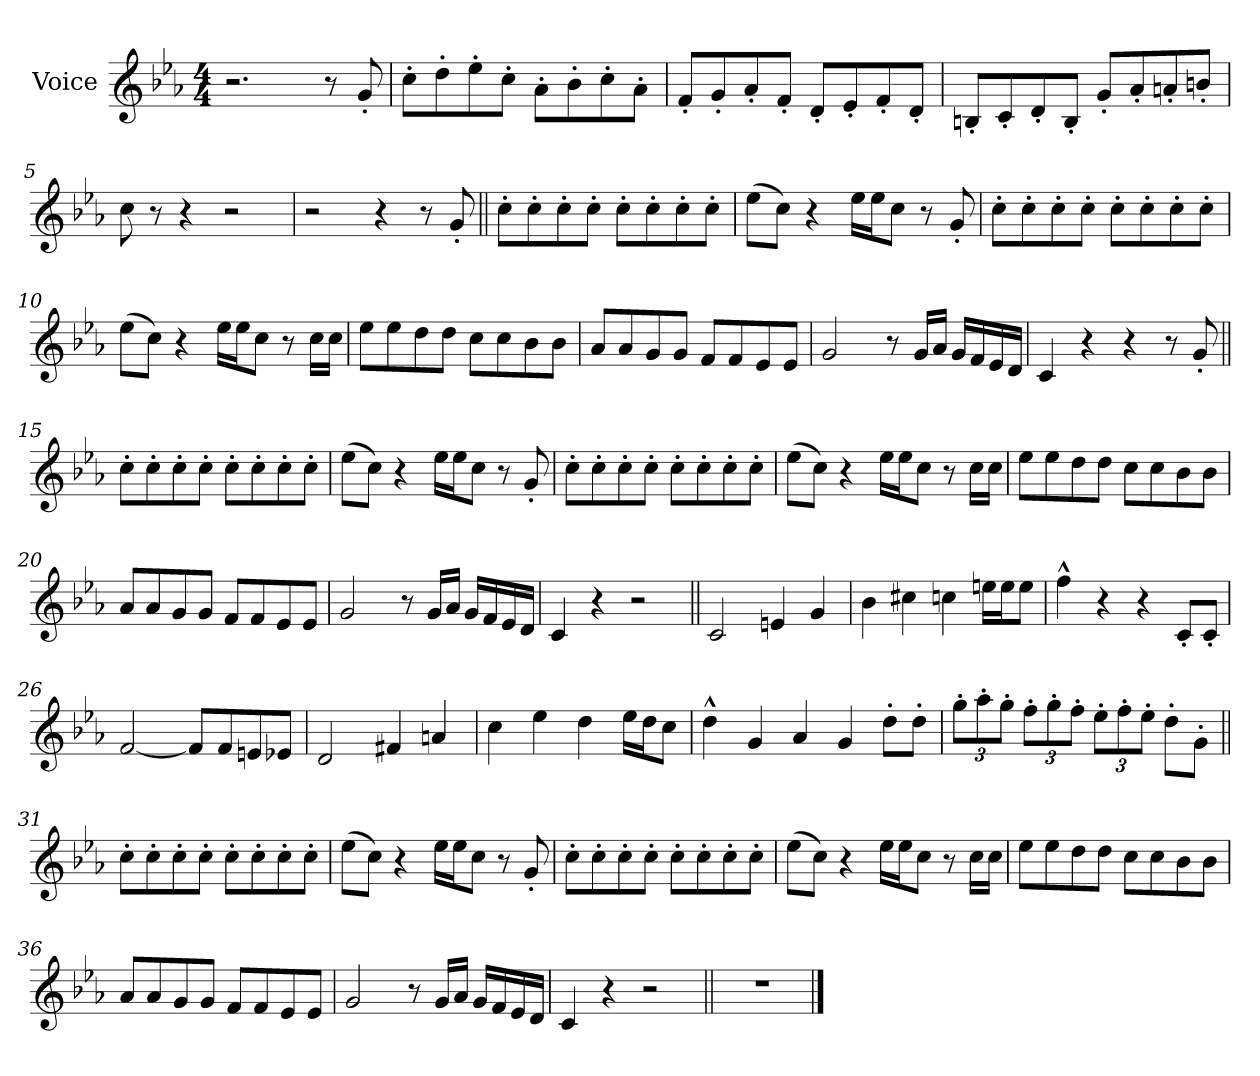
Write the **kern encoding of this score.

**kern
*part1
*staff1
*I"Voice
*I'Vc.
*clefG2
*k[b-e-a-]
*M4/4
*MM160
=1
2.r
8r
8g'!
=2
8cc'!L
8dd'!
8ee-'!
8cc'!J
8a-'!L
8b-'!
8cc'!
8a-'!J
=3
8f'!L
8g'!
8a-'!
8f'!J
8d'!L
8e-'!
8f'!
8d'!J
=4
8Bn'!L
8c'!
8d'!
8B'!J
8g'!L
8a-'!
8an'!
8bn'!J
=5
8cc!
8r
4r
2r
=6
2r
4r
8r
8g'
=7||
8cc'L
8cc'
8cc'
8cc'J
8cc'L
8cc'
8cc'
8cc'J
=8
(>8ee-L
8ccJ)
4r
16ee-!LL
16ee-!J
8cc!J
8r
8g'
=9
8cc'L
8cc'
8cc'
8cc'J
8cc'L
8cc'
8cc'
8cc'J
=10
(>8ee-L
8ccJ)
4r
16ee-!LL
16ee-!J
8cc!J
8r
16ccLL
16ccJJ
=11
8ee-L
8ee-
8dd
8ddJ
8ccL
8cc
8b-
8b-J
=12
8a-L
8a-
8g
8gJ
8fL
8f
8e-
8e-J
=13
2g
8r
16gLL
16a-JJ
16gLL
16f
16e-
16dJJ
=14
4c
4r
4r
8r
8g'
=15||
8cc'L
8cc'
8cc'
8cc'J
8cc'L
8cc'
8cc'
8cc'J
=16
(>8ee-L
8ccJ)
4r
16ee-!LL
16ee-!J
8cc!J
8r
8g'
=17
8cc'L
8cc'
8cc'
8cc'J
8cc'L
8cc'
8cc'
8cc'J
=18
(>8ee-L
8ccJ)
4r
16ee-!LL
16ee-!J
8cc!J
8r
16ccLL
16ccJJ
=19
8ee-L
8ee-
8dd
8ddJ
8ccL
8cc
8b-
8b-J
=20
8a-L
8a-
8g
8gJ
8fL
8f
8e-
8e-J
=21
2g
8r
16gLL
16a-JJ
16gLL
16f
16e-
16dJJ
=22
4c
4r
2r
=23||
2c
4en
4g
=24
4b-
4cc#X
4ccn
16eenLL
16eeJ
8eeJ
=25
4ff^^
4r
4r
8c'!L
8c'!J
=26
[2f!
8f!L]
8f!
8en!
8e-X!J
=27
2d
4f#X
4an
=28
4cc
4ee-
4dd
16ee-LL
16ddJ
8ccJ
=29
4dd^^
4g!
4a-!
4g!
8dd'!L
8dd'!J
=30
*Xbrackettup
12gg'!L
12aa-'!
12gg'!J
12ff'!L
12gg'!
12ff'!J
12ee-'!L
12ff'!
12ee-'!J
8dd'!L
8g'J
=31||
8cc'L
8cc'
8cc'
8cc'J
8cc'L
8cc'
8cc'
8cc'J
=32
(>8ee-L
8ccJ)
4r
16ee-!LL
16ee-!J
8cc!J
8r
8g'
=33
8cc'L
8cc'
8cc'
8cc'J
8cc'L
8cc'
8cc'
8cc'J
=34
(>8ee-L
8ccJ)
4r
16ee-!LL
16ee-!J
8cc!J
8r
16ccLL
16ccJJ
=35
8ee-L
8ee-
8dd
8ddJ
8ccL
8cc
8b-
8b-J
=36
8a-L
8a-
8g
8gJ
8fL
8f
8e-
8e-J
=37
2g
8r
16gLL
16a-JJ
16gLL
16f
16e-
16dJJ
=38
4c
4r
2r
=39||
1r
==
*-
